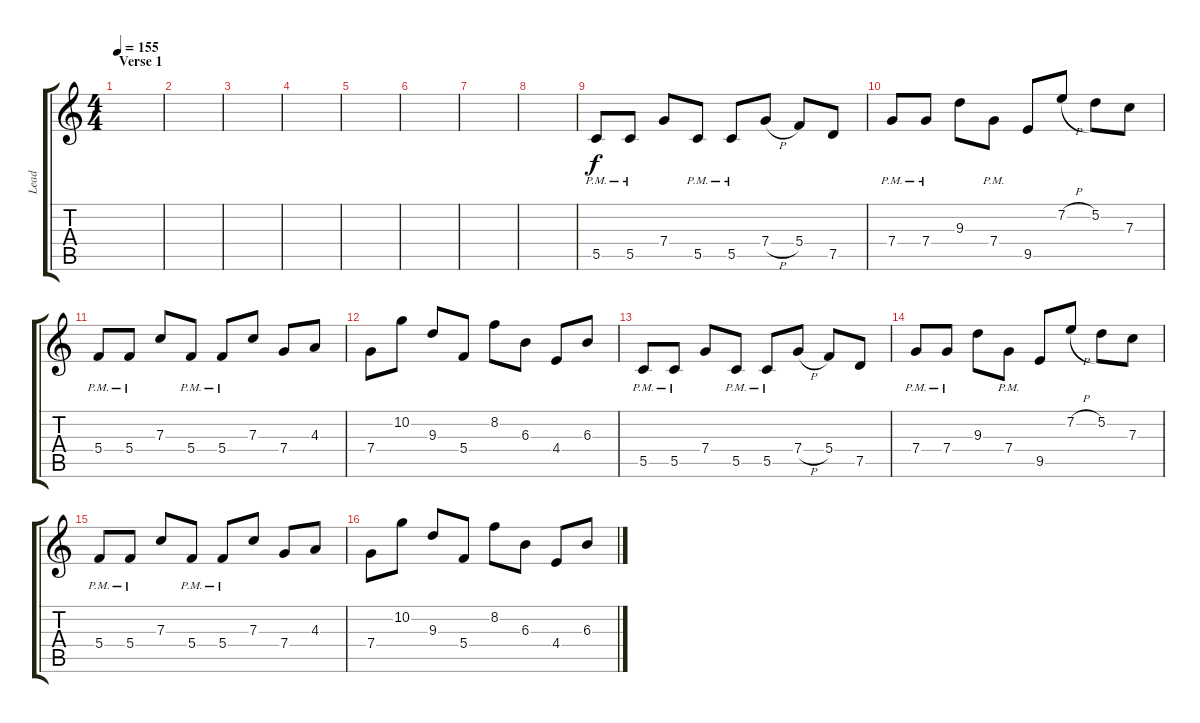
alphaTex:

\track ("Lead" "Lead") {instrument electricguitarclean}
\staff {score tabs}
\tuning (D4 A3 F3 C3 G2 C2) {hide}
\ts (4 4)
\section ("" "Verse 1")
\tempo 155
\clef g2
\ks c
|
|
|
|
|
|
|
|
5.5{pm}.8 5.5{pm}.8 7.4.8 5.5{pm}.8 5.5{pm}.8 7.4{h}.8 5.4.8 7.5.8 |
7.4{pm}.8 7.4{pm}.8 9.3.8 7.4{pm}.8 9.5.8 7.2{h}.8 5.2.8 7.3.8 |
5.4{pm}.8 5.4{pm}.8 7.3.8 5.4{pm}.8 5.4{pm}.8 7.3.8 7.4.8 4.3.8 |
7.4.8 10.2.8 9.3.8 5.4.8 8.2.8 6.3.8 4.4.8 6.3.8 |
5.5{pm}.8 5.5{pm}.8 7.4.8 5.5{pm}.8 5.5{pm}.8 7.4{h}.8 5.4.8 7.5.8 |
7.4{pm}.8 7.4{pm}.8 9.3.8 7.4{pm}.8 9.5.8 7.2{h}.8 5.2.8 7.3.8 |
5.4{pm}.8 5.4{pm}.8 7.3.8 5.4{pm}.8 5.4{pm}.8 7.3.8 7.4.8 4.3.8 |
7.4.8 10.2.8 9.3.8 5.4.8 8.2.8 6.3.8 4.4.8 6.3.8
